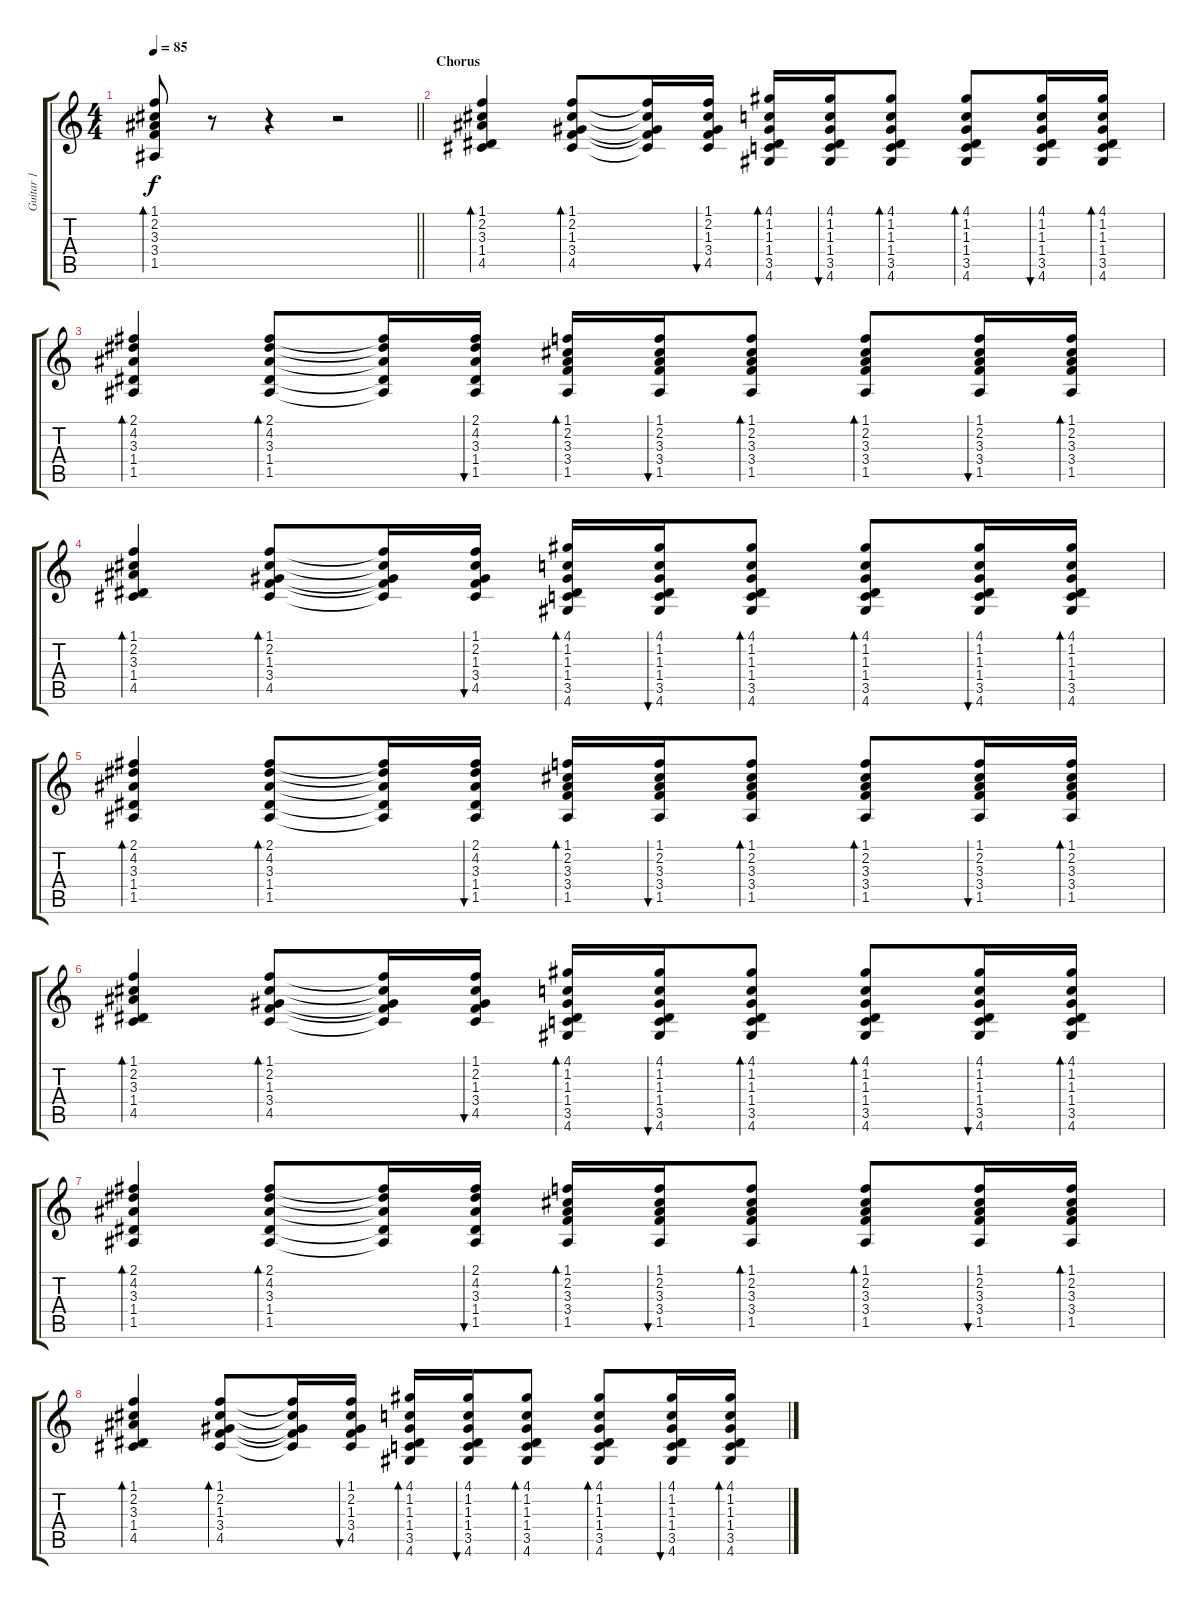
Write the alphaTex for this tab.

\track ("Guitar 1" "Guitar 1") {instrument acousticguitarsteel}
\staff {score tabs}
\tuning (E4 B3 G3 D3 A2 E2) {hide}
\ts (4 4)
\tempo 85
\clef g2
\barLineRight lightlight
\ks c
(1.1 2.2 3.3 3.4 1.5).8{bd 30 dy f} r.8 r.4 r.2 |
\section ("" "Chorus")
(1.1 2.2 3.3 1.4 4.5).4{bd 60} (1.1 2.2 1.3 3.4 4.5).8{bd 60} (1.1{t} 2.2{t} 1.3{t} 3.4{t} 4.5{t}).16 (1.1 2.2 1.3 3.4 4.5).16{bu 60} (4.1 1.2 1.3 1.4 3.5 4.6).16{bd 60} (4.1 1.2 1.3 1.4 3.5 4.6).16{bu 60} (4.1 1.2 1.3 1.4 3.5 4.6).8{bd 60} (4.1 1.2 1.3 1.4 3.5 4.6).8{bd 60} (4.1 1.2 1.3 1.4 3.5 4.6).16{bu 60} (4.1 1.2 1.3 1.4 3.5 4.6).16{bd 60} |
(2.1 4.2 3.3 1.4 1.5).4{bd 60} (2.1 4.2 3.3 1.4 1.5).8{bd 60} (2.1{t} 4.2{t} 3.3{t} 1.4{t} 1.5{t}).16 (2.1 4.2 3.3 1.4 1.5).16{bu 60} (1.1 2.2 3.3 3.4 1.5).16{bd 60} (1.1 2.2 3.3 3.4 1.5).16{bu 60} (1.1 2.2 3.3 3.4 1.5).8{bd 60} (1.1 2.2 3.3 3.4 1.5).8{bd 60} (1.1 2.2 3.3 3.4 1.5).16{bu 60} (1.1 2.2 3.3 3.4 1.5).16{bd 60} |
(1.1 2.2 3.3 1.4 4.5).4{bd 60} (1.1 2.2 1.3 3.4 4.5).8{bd 60} (1.1{t} 2.2{t} 1.3{t} 3.4{t} 4.5{t}).16 (1.1 2.2 1.3 3.4 4.5).16{bu 60} (4.1 1.2 1.3 1.4 3.5 4.6).16{bd 60} (4.1 1.2 1.3 1.4 3.5 4.6).16{bu 60} (4.1 1.2 1.3 1.4 3.5 4.6).8{bd 60} (4.1 1.2 1.3 1.4 3.5 4.6).8{bd 60} (4.1 1.2 1.3 1.4 3.5 4.6).16{bu 60} (4.1 1.2 1.3 1.4 3.5 4.6).16{bd 60} |
(2.1 4.2 3.3 1.4 1.5).4{bd 60} (2.1 4.2 3.3 1.4 1.5).8{bd 60} (2.1{t} 4.2{t} 3.3{t} 1.4{t} 1.5{t}).16 (2.1 4.2 3.3 1.4 1.5).16{bu 60} (1.1 2.2 3.3 3.4 1.5).16{bd 60} (1.1 2.2 3.3 3.4 1.5).16{bu 60} (1.1 2.2 3.3 3.4 1.5).8{bd 60} (1.1 2.2 3.3 3.4 1.5).8{bd 60} (1.1 2.2 3.3 3.4 1.5).16{bu 60} (1.1 2.2 3.3 3.4 1.5).16{bd 60} |
(1.1 2.2 3.3 1.4 4.5).4{bd 60} (1.1 2.2 1.3 3.4 4.5).8{bd 60} (1.1{t} 2.2{t} 1.3{t} 3.4{t} 4.5{t}).16 (1.1 2.2 1.3 3.4 4.5).16{bu 60} (4.1 1.2 1.3 1.4 3.5 4.6).16{bd 60} (4.1 1.2 1.3 1.4 3.5 4.6).16{bu 60} (4.1 1.2 1.3 1.4 3.5 4.6).8{bd 60} (4.1 1.2 1.3 1.4 3.5 4.6).8{bd 60} (4.1 1.2 1.3 1.4 3.5 4.6).16{bu 60} (4.1 1.2 1.3 1.4 3.5 4.6).16{bd 60} |
(2.1 4.2 3.3 1.4 1.5).4{bd 60} (2.1 4.2 3.3 1.4 1.5).8{bd 60} (2.1{t} 4.2{t} 3.3{t} 1.4{t} 1.5{t}).16 (2.1 4.2 3.3 1.4 1.5).16{bu 60} (1.1 2.2 3.3 3.4 1.5).16{bd 60} (1.1 2.2 3.3 3.4 1.5).16{bu 60} (1.1 2.2 3.3 3.4 1.5).8{bd 60} (1.1 2.2 3.3 3.4 1.5).8{bd 60} (1.1 2.2 3.3 3.4 1.5).16{bu 60} (1.1 2.2 3.3 3.4 1.5).16{bd 60} |
(1.1 2.2 3.3 1.4 4.5).4{bd 60} (1.1 2.2 1.3 3.4 4.5).8{bd 60} (1.1{t} 2.2{t} 1.3{t} 3.4{t} 4.5{t}).16 (1.1 2.2 1.3 3.4 4.5).16{bu 60} (4.1 1.2 1.3 1.4 3.5 4.6).16{bd 60} (4.1 1.2 1.3 1.4 3.5 4.6).16{bu 60} (4.1 1.2 1.3 1.4 3.5 4.6).8{bd 60} (4.1 1.2 1.3 1.4 3.5 4.6).8{bd 60} (4.1 1.2 1.3 1.4 3.5 4.6).16{bu 60} (4.1 1.2 1.3 1.4 3.5 4.6).16{bd 60}
